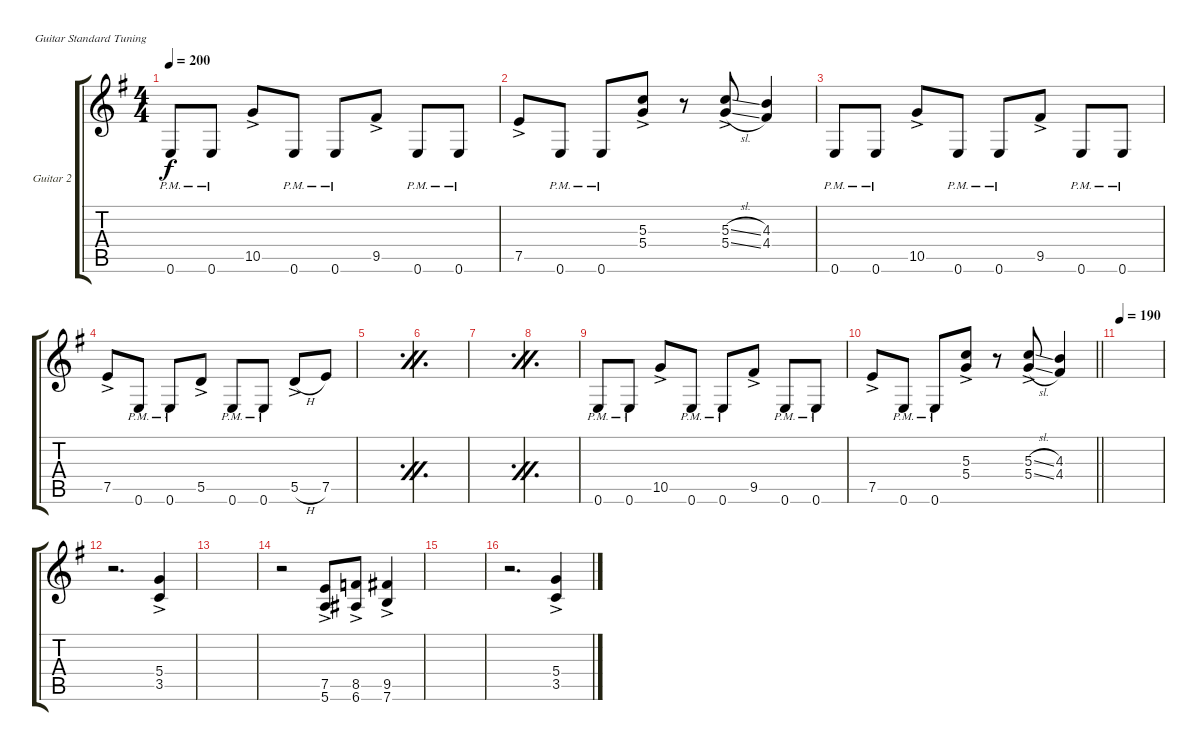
\bracketExtendMode groupsimilarinstruments
\firstSystemTrackNameOrientation horizontal
\otherSystemsTrackNameOrientation horizontal
\track ("Guitar 2" "Guitar 2") {instrument distortionguitar}
\staff {score tabs}
\tuning (E4 B3 G3 D3 A2 E2)
\ts (4 4)
\tempo 200
\clef g2
\ks g
0.6{pm}.8{dy f} 0.6{pm}.8 10.5{ac}.8 0.6{pm}.8 0.6{pm}.8 9.5{ac}.8 0.6{pm}.8 0.6{pm}.8 |
7.5{ac}.8 0.6{pm}.8 0.6{pm}.8 (5.3{ac} 5.4{ac}).8 r.8 (5.3{sl ac} 5.4{sl ac}).8 (4.3 4.4).4 |
0.6{pm}.8 0.6{pm}.8 10.5{ac}.8 0.6{pm}.8 0.6{pm}.8 9.5{ac}.8 0.6{pm}.8 0.6{pm}.8 |
7.5{ac}.8 0.6{pm}.8 0.6{pm}.8 5.5{ac}.8 0.6{pm}.8 0.6{pm}.8 5.5{h ac}.8 7.5.8 |
\simile firstofdouble
|
\simile secondofdouble
|
\simile firstofdouble
|
\simile secondofdouble
|
\simile none
0.6{pm}.8 0.6{pm}.8 10.5{ac}.8 0.6{pm}.8 0.6{pm}.8 9.5{ac}.8 0.6{pm}.8 0.6{pm}.8 |
\barLineRight lightlight
7.5{ac}.8 0.6{pm}.8 0.6{pm}.8 (5.3{ac} 5.4{ac}).8 r.8 (5.3{sl ac} 5.4{sl ac}).8 (4.3 4.4).4 |
\tempo 190
|
r.2{d} (5.4{ac} 3.5{ac}).4 |
|
r.2 (7.5{ac} 5.6{ac}).8 (8.5{ac} 6.6{ac}).8 (9.5{ac} 7.6{ac}).4 |
|
r.2{d} (5.4{ac} 3.5{ac}).4
